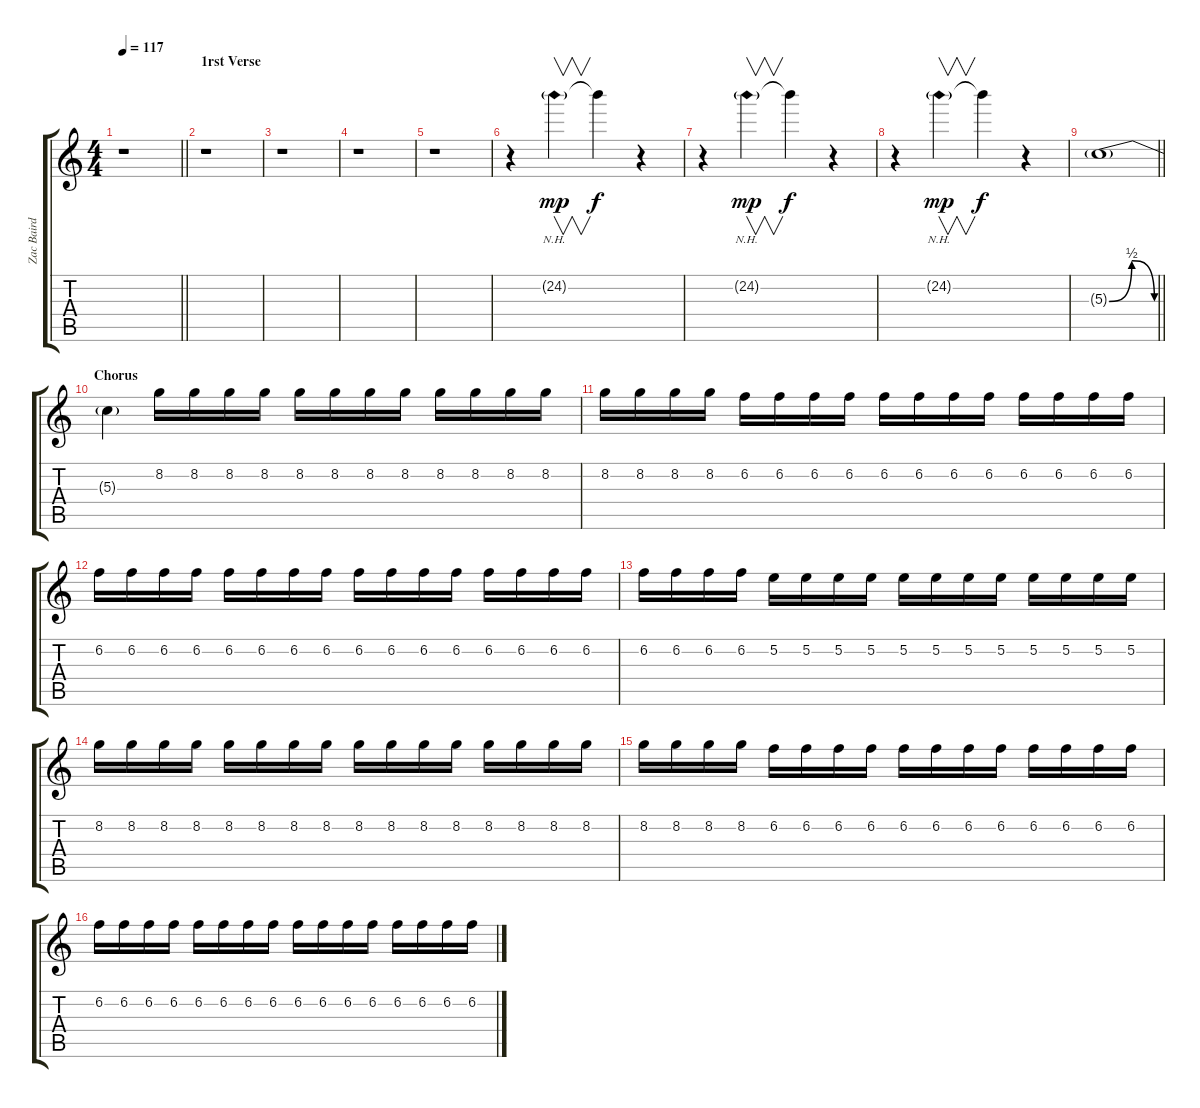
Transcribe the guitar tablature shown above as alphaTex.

\track ("Zac Baird" "Zac Baird") {instrument overdrivenguitar}
\staff {score tabs}
\tuning (E4 B3 G3 D3 A2 E2) {hide}
\ts (4 4)
\tempo 117
\clef g2
\barLineRight lightlight
\ks c
r.1{dy mf} |
\section ("" "1rst Verse")
r.1 |
r.1 |
r.1 |
r.1 |
r.4 24.2{nh g}.4{v dy mp instrument overdrivenguitar} 24.2{t}.4{dy f} r.4 |
r.4 24.2{nh g}.4{v dy mp instrument overdrivenguitar} 24.2{t}.4{dy f} r.4 |
r.4 24.2{nh g}.4{v dy mp instrument overdrivenguitar} 24.2{t}.4{dy f} r.4 |
\barLineRight lightlight
5.3{be (bendrelease 0 0 2 2 10 2 60 0) g}.1 |
\section ("" "Chorus")
5.3{t}.4{volume 7 instrument overdrivenguitar} 8.2.16 8.2.16 8.2.16 8.2.16 8.2.16 8.2.16 8.2.16 8.2.16 8.2.16 8.2.16 8.2.16 8.2.16 |
8.2.16 8.2.16 8.2.16 8.2.16 6.2.16 6.2.16 6.2.16 6.2.16 6.2.16 6.2.16 6.2.16 6.2.16 6.2.16 6.2.16 6.2.16 6.2.16 |
6.2.16 6.2.16 6.2.16 6.2.16 6.2.16 6.2.16 6.2.16 6.2.16 6.2.16 6.2.16 6.2.16 6.2.16 6.2.16 6.2.16 6.2.16 6.2.16 |
6.2.16 6.2.16 6.2.16 6.2.16 5.2.16 5.2.16 5.2.16 5.2.16 5.2.16 5.2.16 5.2.16 5.2.16 5.2.16 5.2.16 5.2.16 5.2.16 |
8.2.16 8.2.16 8.2.16 8.2.16 8.2.16 8.2.16 8.2.16 8.2.16 8.2.16 8.2.16 8.2.16 8.2.16 8.2.16 8.2.16 8.2.16 8.2.16 |
8.2.16 8.2.16 8.2.16 8.2.16 6.2.16 6.2.16 6.2.16 6.2.16 6.2.16 6.2.16 6.2.16 6.2.16 6.2.16 6.2.16 6.2.16 6.2.16 |
6.2.16 6.2.16 6.2.16 6.2.16 6.2.16 6.2.16 6.2.16 6.2.16 6.2.16 6.2.16 6.2.16 6.2.16 6.2.16 6.2.16 6.2.16 6.2.16
